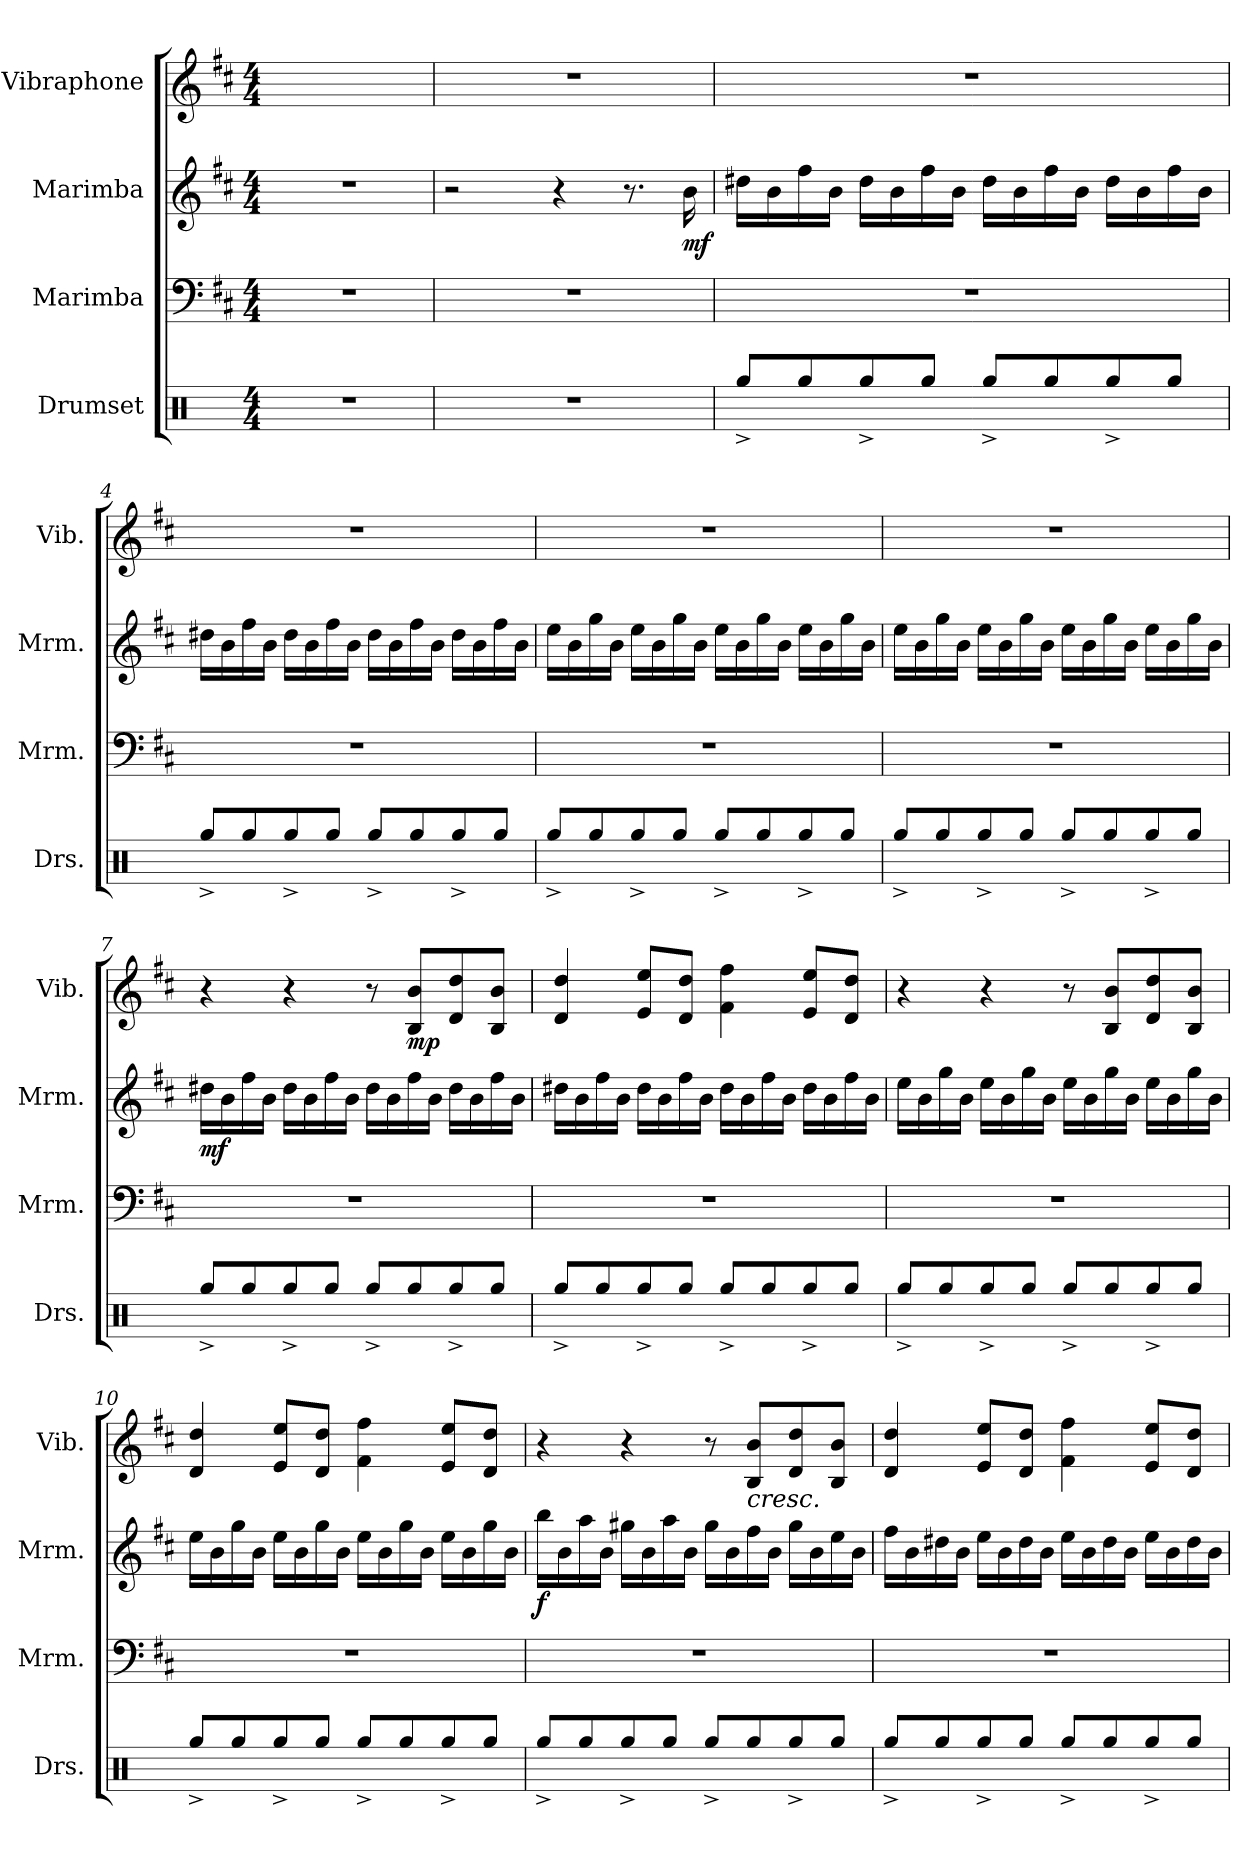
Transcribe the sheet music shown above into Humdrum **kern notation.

**kern	**kern	**kern	**dynam	**kern	**dynam
*part4	*part3	*part2	*part2	*part1	*part1
*staff4	*staff3	*staff2	*staff2	*staff1	*staff1
*I"Drumset	*I"Marimba	*I"Marimba	*	*I"Vibraphone	*
*I'Drs.	*I'Mrm.	*I'Mrm.	*	*I'Vib.	*
*clefX	*clefF4	*clefG2	*	*clefG2	*
*k[]	*k[f#c#]	*k[f#c#]	*	*k[f#c#]	*
*M4/4	*M4/4	*M4/4	*	*M4/4	*
*MM135	*MM135	*MM135	*	*MM135	*
=1	=1	=1	=1	=1	=1
1r	1r	1r	.	1ryy	.
=2	=2	=2	=2	=2	=2
1r	1r	2r	.	1r	.
.	.	4r	.	.	.
.	.	8.r	.	.	.
!	!	!	!LO:DY:b	!	!
.	.	16b\	mf	.	.
=3	=3	=3	=3	=3	=3
8Rgg^/L	1r	16dd#X\LL	.	1r	.
.	.	16b\	.	.	.
8Rgg/	.	16ff#\	.	.	.
.	.	16b\JJ	.	.	.
8Rgg^/	.	16dd#\LL	.	.	.
.	.	16b\	.	.	.
8Rgg/J	.	16ff#\	.	.	.
.	.	16b\JJ	.	.	.
8Rgg^/L	.	16dd#\LL	.	.	.
.	.	16b\	.	.	.
8Rgg/	.	16ff#\	.	.	.
.	.	16b\JJ	.	.	.
8Rgg^/	.	16dd#\LL	.	.	.
.	.	16b\	.	.	.
8Rgg/J	.	16ff#\	.	.	.
.	.	16b\JJ	.	.	.
=4	=4	=4	=4	=4	=4
8Rgg^/L	1r	16dd#X\LL	.	1r	.
.	.	16b\	.	.	.
8Rgg/	.	16ff#\	.	.	.
.	.	16b\JJ	.	.	.
8Rgg^/	.	16dd#\LL	.	.	.
.	.	16b\	.	.	.
8Rgg/J	.	16ff#\	.	.	.
.	.	16b\JJ	.	.	.
8Rgg^/L	.	16dd#\LL	.	.	.
.	.	16b\	.	.	.
8Rgg/	.	16ff#\	.	.	.
.	.	16b\JJ	.	.	.
8Rgg^/	.	16dd#\LL	.	.	.
.	.	16b\	.	.	.
8Rgg/J	.	16ff#\	.	.	.
.	.	16b\JJ	.	.	.
=5	=5	=5	=5	=5	=5
8Rgg^/L	1r	16ee\LL	.	1r	.
.	.	16b\	.	.	.
8Rgg/	.	16gg\	.	.	.
.	.	16b\JJ	.	.	.
8Rgg^/	.	16ee\LL	.	.	.
.	.	16b\	.	.	.
8Rgg/J	.	16gg\	.	.	.
.	.	16b\JJ	.	.	.
8Rgg^/L	.	16ee\LL	.	.	.
.	.	16b\	.	.	.
8Rgg/	.	16gg\	.	.	.
.	.	16b\JJ	.	.	.
8Rgg^/	.	16ee\LL	.	.	.
.	.	16b\	.	.	.
8Rgg/J	.	16gg\	.	.	.
.	.	16b\JJ	.	.	.
=6	=6	=6	=6	=6	=6
8Rgg^/L	1r	16ee\LL	.	1r	.
.	.	16b\	.	.	.
8Rgg/	.	16gg\	.	.	.
.	.	16b\JJ	.	.	.
8Rgg^/	.	16ee\LL	.	.	.
.	.	16b\	.	.	.
8Rgg/J	.	16gg\	.	.	.
.	.	16b\JJ	.	.	.
8Rgg^/L	.	16ee\LL	.	.	.
.	.	16b\	.	.	.
8Rgg/	.	16gg\	.	.	.
.	.	16b\JJ	.	.	.
8Rgg^/	.	16ee\LL	.	.	.
.	.	16b\	.	.	.
8Rgg/J	.	16gg\	.	.	.
.	.	16b\JJ	.	.	.
!!LO:LB:g=z
=7	=7	=7	=7	=7	=7
!	!	!	!LO:DY:b	!	!
8Rgg^/L	1r	16dd#X\LL	mf	4r	.
.	.	16b\	.	.	.
8Rgg/	.	16ff#\	.	.	.
.	.	16b\JJ	.	.	.
8Rgg^/	.	16dd#\LL	.	4r	.
.	.	16b\	.	.	.
8Rgg/J	.	16ff#\	.	.	.
.	.	16b\JJ	.	.	.
8Rgg^/L	.	16dd#\LL	.	8r	.
.	.	16b\	.	.	.
!	!	!	!	!	!LO:DY:b
8Rgg/	.	16ff#\	.	8B/ 8b/L	mp
.	.	16b\JJ	.	.	.
8Rgg^/	.	16dd#\LL	.	8d/ 8dd/	.
.	.	16b\	.	.	.
8Rgg/J	.	16ff#\	.	8B/ 8b/J	.
.	.	16b\JJ	.	.	.
=8	=8	=8	=8	=8	=8
8Rgg^/L	1r	16dd#X\LL	.	4d/ 4dd/	.
.	.	16b\	.	.	.
8Rgg/	.	16ff#\	.	.	.
.	.	16b\JJ	.	.	.
8Rgg^/	.	16dd#\LL	.	8e/ 8ee/L	.
.	.	16b\	.	.	.
8Rgg/J	.	16ff#\	.	8d/ 8dd/J	.
.	.	16b\JJ	.	.	.
8Rgg^/L	.	16dd#\LL	.	4f#\ 4ff#\	.
.	.	16b\	.	.	.
8Rgg/	.	16ff#\	.	.	.
.	.	16b\JJ	.	.	.
8Rgg^/	.	16dd#\LL	.	8e/ 8ee/L	.
.	.	16b\	.	.	.
8Rgg/J	.	16ff#\	.	8d/ 8dd/J	.
.	.	16b\JJ	.	.	.
=9	=9	=9	=9	=9	=9
8Rgg^/L	1r	16ee\LL	.	4r	.
.	.	16b\	.	.	.
8Rgg/	.	16gg\	.	.	.
.	.	16b\JJ	.	.	.
8Rgg^/	.	16ee\LL	.	4r	.
.	.	16b\	.	.	.
8Rgg/J	.	16gg\	.	.	.
.	.	16b\JJ	.	.	.
8Rgg^/L	.	16ee\LL	.	8r	.
.	.	16b\	.	.	.
8Rgg/	.	16gg\	.	8B/ 8b/L	.
.	.	16b\JJ	.	.	.
8Rgg^/	.	16ee\LL	.	8d/ 8dd/	.
.	.	16b\	.	.	.
8Rgg/J	.	16gg\	.	8B/ 8b/J	.
.	.	16b\JJ	.	.	.
=10	=10	=10	=10	=10	=10
8Rgg^/L	1r	16ee\LL	.	4d/ 4dd/	.
.	.	16b\	.	.	.
8Rgg/	.	16gg\	.	.	.
.	.	16b\JJ	.	.	.
8Rgg^/	.	16ee\LL	.	8e/ 8ee/L	.
.	.	16b\	.	.	.
8Rgg/J	.	16gg\	.	8d/ 8dd/J	.
.	.	16b\JJ	.	.	.
8Rgg^/L	.	16ee\LL	.	4f#\ 4ff#\	.
.	.	16b\	.	.	.
8Rgg/	.	16gg\	.	.	.
.	.	16b\JJ	.	.	.
8Rgg^/	.	16ee\LL	.	8e/ 8ee/L	.
.	.	16b\	.	.	.
8Rgg/J	.	16gg\	.	8d/ 8dd/J	.
.	.	16b\JJ	.	.	.
=11	=11	=11	=11	=11	=11
!	!	!	!LO:DY:b	!	!
8Rgg^/L	1r	16bb\LL	f	4r	.
.	.	16b\	.	.	.
8Rgg/	.	16aa\	.	.	.
.	.	16b\JJ	.	.	.
8Rgg^/	.	16gg#X\LL	.	4r	.
.	.	16b\	.	.	.
8Rgg/J	.	16aa\	.	.	.
.	.	16b\JJ	.	.	.
8Rgg^/L	.	16gg#\LL	.	8r	.
.	.	16b\	.	.	.
!	!	!	!	!LO:TX:b:i:t=cresc.	!
8Rgg/	.	16ff#\	.	8B/ 8b/L	.
.	.	16b\JJ	.	.	.
8Rgg^/	.	16gg#\LL	.	8d/ 8dd/	.
.	.	16b\	.	.	.
8Rgg/J	.	16ee\	.	8B/ 8b/J	.
.	.	16b\JJ	.	.	.
!!LO:LB:g=z
=12	=12	=12	=12	=12	=12
8Rgg^/L	1r	16ff#\LL	.	4d/ 4dd/	.
.	.	16b\	.	.	.
8Rgg/	.	16dd#X\	.	.	.
.	.	16b\JJ	.	.	.
8Rgg^/	.	16ee\LL	.	8e/ 8ee/L	.
.	.	16b\	.	.	.
8Rgg/J	.	16dd#\	.	8d/ 8dd/J	.
.	.	16b\JJ	.	.	.
8Rgg^/L	.	16ee\LL	.	4f#\ 4ff#\	.
.	.	16b\	.	.	.
8Rgg/	.	16dd#\	.	.	.
.	.	16b\JJ	.	.	.
8Rgg^/	.	16ee\LL	.	8e/ 8ee/L	.
.	.	16b\	.	.	.
8Rgg/J	.	16dd#\	.	8d/ 8dd/J	.
.	.	16b\JJ	.	.	.
=	=	=	=	=	=
*-	*-	*-	*-	*-	*-
